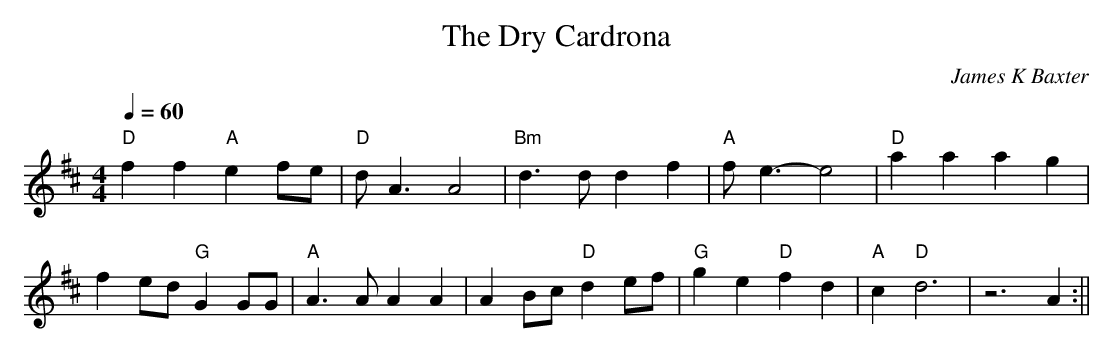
X:1
T:Dry Cardrona, The
M:4/4
L:1/4
Q:60
C:James K Baxter
K:D
"D"ff"A"ef/e/|"D"d<AA2|"Bm"d>ddf|
"A"f<e-e2|"D"aaag|!
fe/d/"G"GG/G/|"A"A>AAA|AB/c/"D"de/f/|
"G"ge"D"fd|"A"c"D"d3|z3A:||
